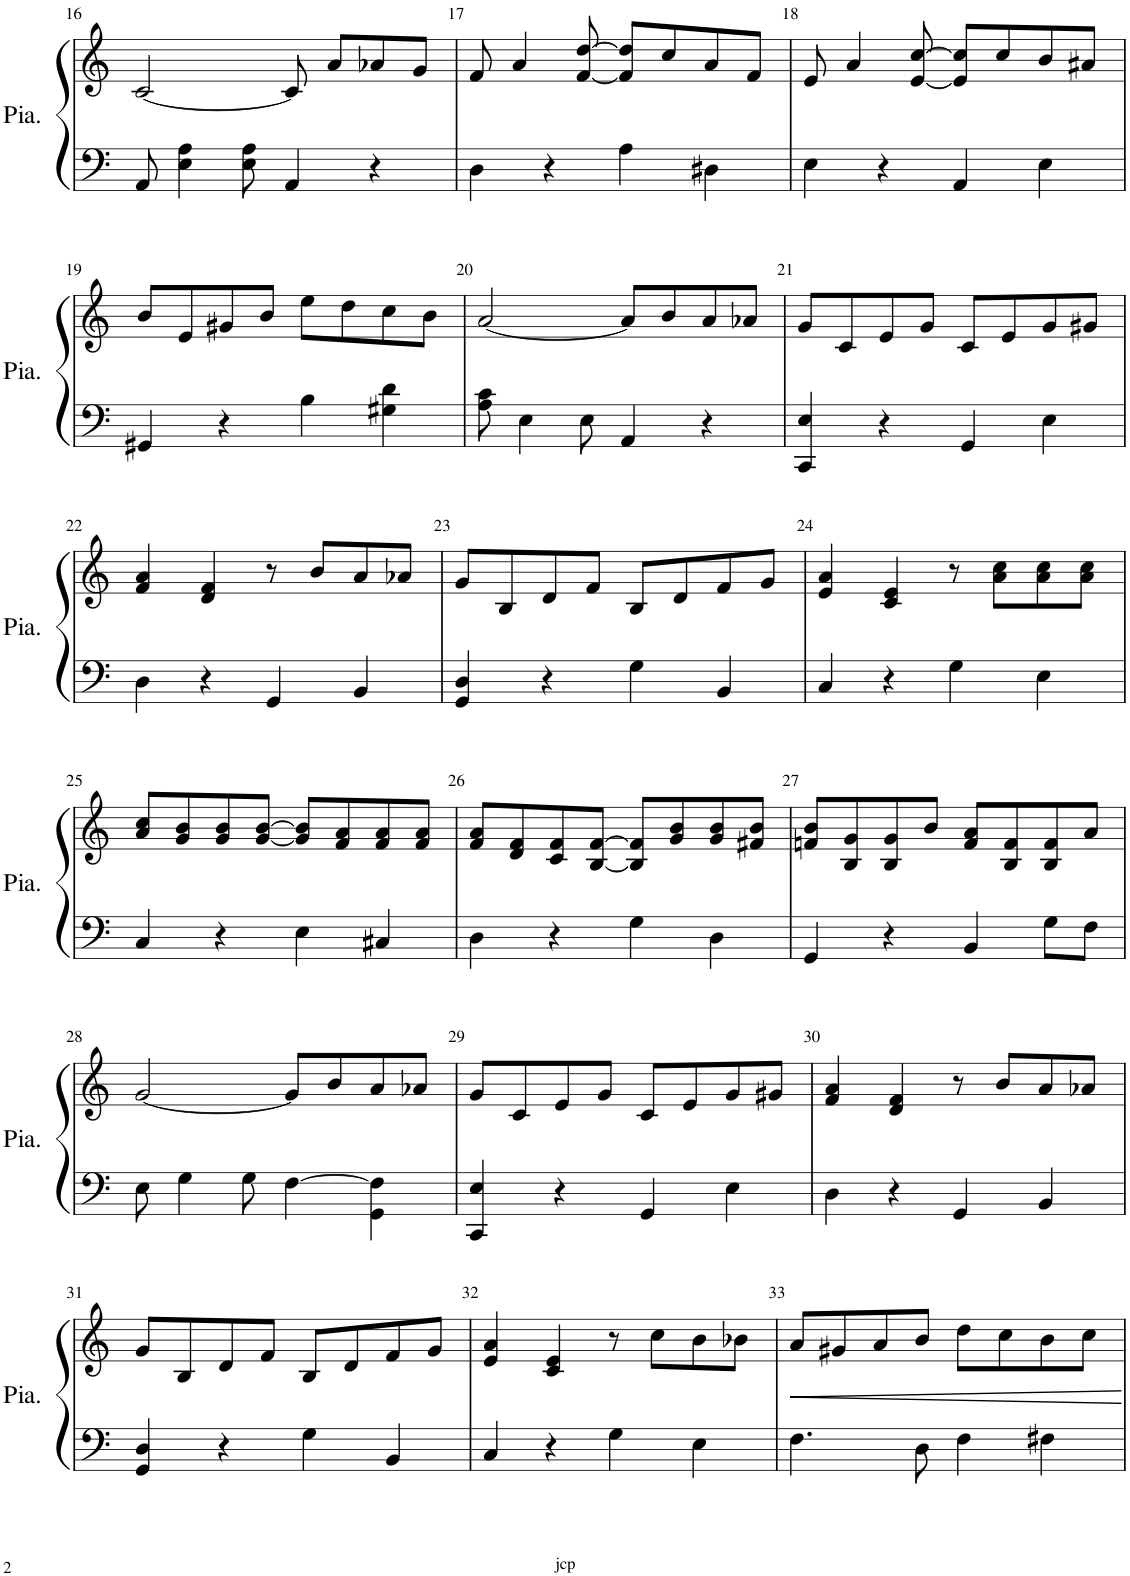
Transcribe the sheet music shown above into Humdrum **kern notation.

**kern	**kern
*part1	*part1
*staff2	*staff1
*I"Piano	*
*I'Pia.	*
!!LO:PB:g=z
*clefF4	*clefG2
*k[]	*k[]
*M2/2	*M2/2
*met(c|)	*met(c|)
=16	=16
8AA/	[2c/
4E\ 4A\	.
8E\ 8A\	.
4AA/	8c/]
.	8a/L
4r	8a-X/
.	8g/J
=17	=17
4D\	8f/
.	4a/
4r	.
.	[8f/ [8dd/
4A\	8f/] 8dd/]L
.	8cc/
4D#X\	8a/
.	8f/J
=18	=18
4E\	8e/
.	4a/
4r	.
.	[8e/ [8cc/
4AA/	8e/] 8cc/]L
.	8cc/
4E\	8b/
.	8a#X/J
!!LO:LB:g=z
=19	=19
4GG#X/	8b/L
.	8e/
4r	8g#X/
.	8b/J
4B\	8ee\L
.	8dd\
4G#X\ 4d\	8cc\
.	8b\J
=20	=20
8A\ 8c\	[2a/
4E\	.
8E\	.
4AA/	8a/L]
.	8b/
4r	8a/
.	8a-X/J
=21	=21
4CC/ 4E/	8g/L
.	8c/
4r	8e/
.	8g/J
4GG/	8c/L
.	8e/
4E\	8g/
.	8g#X/J
!!LO:LB:g=z
=22	=22
4D\	4f/ 4a/
4r	4d/ 4f/
4GG/	8r
.	8b/L
4BB/	8a/
.	8a-X/J
=23	=23
4GG/ 4D/	8g/L
.	8B/
4r	8d/
.	8f/J
4G\	8B/L
.	8d/
4BB/	8f/
.	8g/J
=24	=24
4C/	4e/ 4a/
4r	4c/ 4e/
4G\	8r
.	8a\ 8cc\L
4E\	8a\ 8cc\
.	8a\ 8cc\J
!!LO:LB:g=z
=25	=25
4C/	8a/ 8cc/L
.	8g/ 8b/
4r	8g/ 8b/
.	[8g/ [8b/J
4E\	8g/] 8b/]L
.	8f/ 8a/
4C#X/	8f/ 8a/
.	8f/ 8a/J
=26	=26
4D\	8f/ 8a/L
.	8d/ 8f/
4r	8c/ 8f/
.	[8B/ [8f/J
4G\	8B/] 8f/]L
.	8g/ 8b/
4D\	8g/ 8b/
.	8f#X/ 8b/J
=27	=27
4GG/	8fn/ 8b/L
.	8B/ 8g/
4r	8B/ 8g/
.	8b/J
4BB/	8f/ 8a/L
.	8B/ 8f/
8G\L	8B/ 8f/
8F\J	8a/J
!!LO:LB:g=z
=28	=28
8E\	[2g/
4G\	.
8G\	.
[4F\	8g/L]
.	8b/
4GG\ 4F\]	8a/
.	8a-X/J
=29	=29
4CC/ 4E/	8g/L
.	8c/
4r	8e/
.	8g/J
4GG/	8c/L
.	8e/
4E\	8g/
.	8g#X/J
=30	=30
4D\	4f/ 4a/
4r	4d/ 4f/
4GG/	8r
.	8b/L
4BB/	8a/
.	8a-X/J
!!LO:LB:g=z
=31	=31
4GG/ 4D/	8g/L
.	8B/
4r	8d/
.	8f/J
4G\	8B/L
.	8d/
4BB/	8f/
.	8g/J
=32	=32
4C/	4e/ 4a/
4r	4c/ 4e/
4G\	8r
.	8cc\L
4E\	8b\
.	8b-X\J
=33	=33
4.F\	8a/L
.	8g#X/
.	8a/
8D\	8b/J
4F\	8dd\L
.	8cc\
4F#X\	8b\
.	8cc\J
=	=
*-	*-
